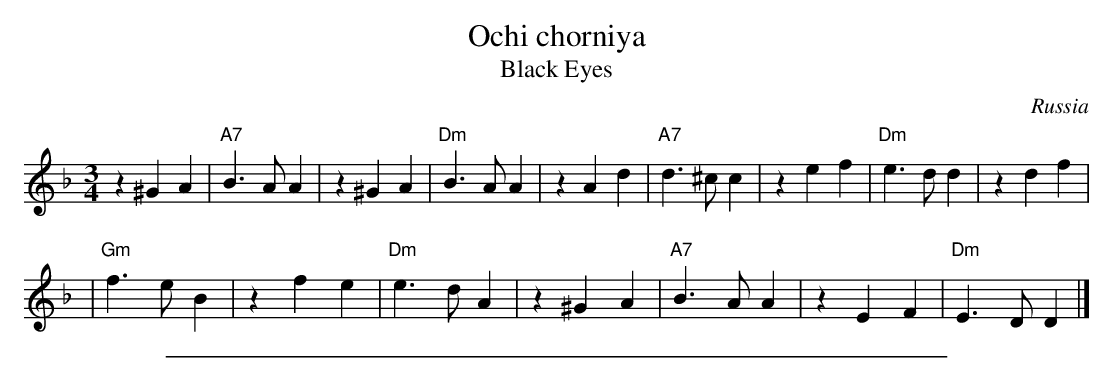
X:1
T: Ochi chorniya
T: Black Eyes
O: Russia
M: 3/4
L: 1/8
K: Dm
   z2 ^G2 A2 \
| "A7"B3  A A2 | z2 ^G2 A2 | "Dm"B3 A A2 | z2  A2 d2 \
| "A7"d3 ^c c2 | z2  e2 f2 | "Dm"e3 d d2 | z2  d2 f2 |
| "Gm"f3  e B2 | z2  f2 e2 | "Dm"e3 d A2 | z2 ^G2 A2 \
| "A7"B3  A A2 | z2  E2 F2 | "Dm"E3 D D2 |]
